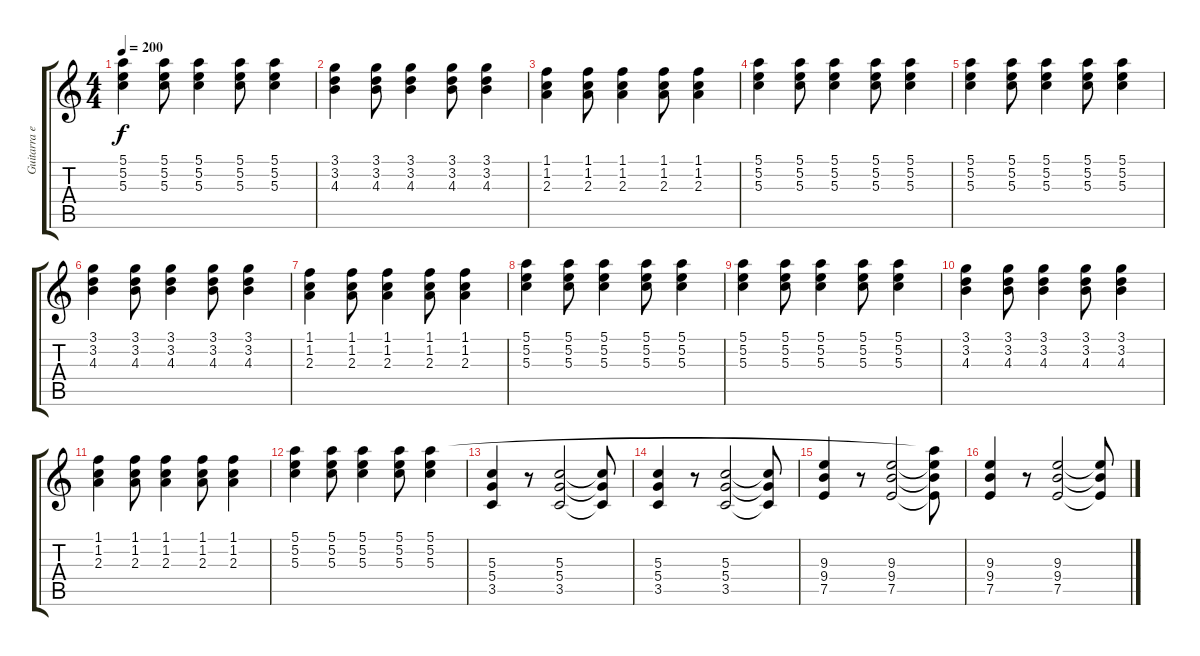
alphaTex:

\track ("Guitarra eléctrica" "Guitarra e") {instrument overdrivenguitar}
\staff {score tabs}
\tuning (E4 B3 G3 D3 A2 E2) {hide}
\ts (4 4)
\tempo 200
\clef g2
\ks c
(5.1 5.2 5.3).4{dy f} (5.1 5.2 5.3).8 (5.1 5.2 5.3).4 (5.1 5.2 5.3).8 (5.1 5.2 5.3).4 |
(3.1 3.2 4.3).4 (3.1 3.2 4.3).8 (3.1 3.2 4.3).4 (3.1 3.2 4.3).8 (3.1 3.2 4.3).4 |
(1.1 1.2 2.3).4 (1.1 1.2 2.3).8 (1.1 1.2 2.3).4 (1.1 1.2 2.3).8 (1.1 1.2 2.3).4 |
(5.1 5.2 5.3).4 (5.1 5.2 5.3).8 (5.1 5.2 5.3).4 (5.1 5.2 5.3).8 (5.1 5.2 5.3).4 |
(5.1 5.2 5.3).4 (5.1 5.2 5.3).8 (5.1 5.2 5.3).4 (5.1 5.2 5.3).8 (5.1 5.2 5.3).4 |
(3.1 3.2 4.3).4 (3.1 3.2 4.3).8 (3.1 3.2 4.3).4 (3.1 3.2 4.3).8 (3.1 3.2 4.3).4 |
(1.1 1.2 2.3).4 (1.1 1.2 2.3).8 (1.1 1.2 2.3).4 (1.1 1.2 2.3).8 (1.1 1.2 2.3).4 |
(5.1 5.2 5.3).4 (5.1 5.2 5.3).8 (5.1 5.2 5.3).4 (5.1 5.2 5.3).8 (5.1 5.2 5.3).4 |
(5.1 5.2 5.3).4 (5.1 5.2 5.3).8 (5.1 5.2 5.3).4 (5.1 5.2 5.3).8 (5.1 5.2 5.3).4 |
(3.1 3.2 4.3).4 (3.1 3.2 4.3).8 (3.1 3.2 4.3).4 (3.1 3.2 4.3).8 (3.1 3.2 4.3).4 |
(1.1 1.2 2.3).4 (1.1 1.2 2.3).8 (1.1 1.2 2.3).4 (1.1 1.2 2.3).8 (1.1 1.2 2.3).4 |
(5.1 5.2 5.3).4 (5.1 5.2 5.3).8 (5.1 5.2 5.3).4 (5.1 5.2 5.3).8 (5.1 5.2 5.3).4 |
(5.3 5.4 3.5).4 r.8 (5.3 5.4 3.5).2 (5.3{t} 5.4{t} 3.5{t}).8 |
(5.3 5.4 3.5).4 r.8 (5.3 5.4 3.5).2 (5.3{t} 5.4{t} 3.5{t}).8 |
(9.3 9.4 7.5).4 r.8 (9.3 9.4 7.5).2 (5.1{t} 9.3{t} 9.4{t} 7.5{t}).8 |
(9.3 9.4 7.5).4 r.8 (9.3 9.4 7.5).2 (9.3{t} 9.4{t} 7.5{t}).8
